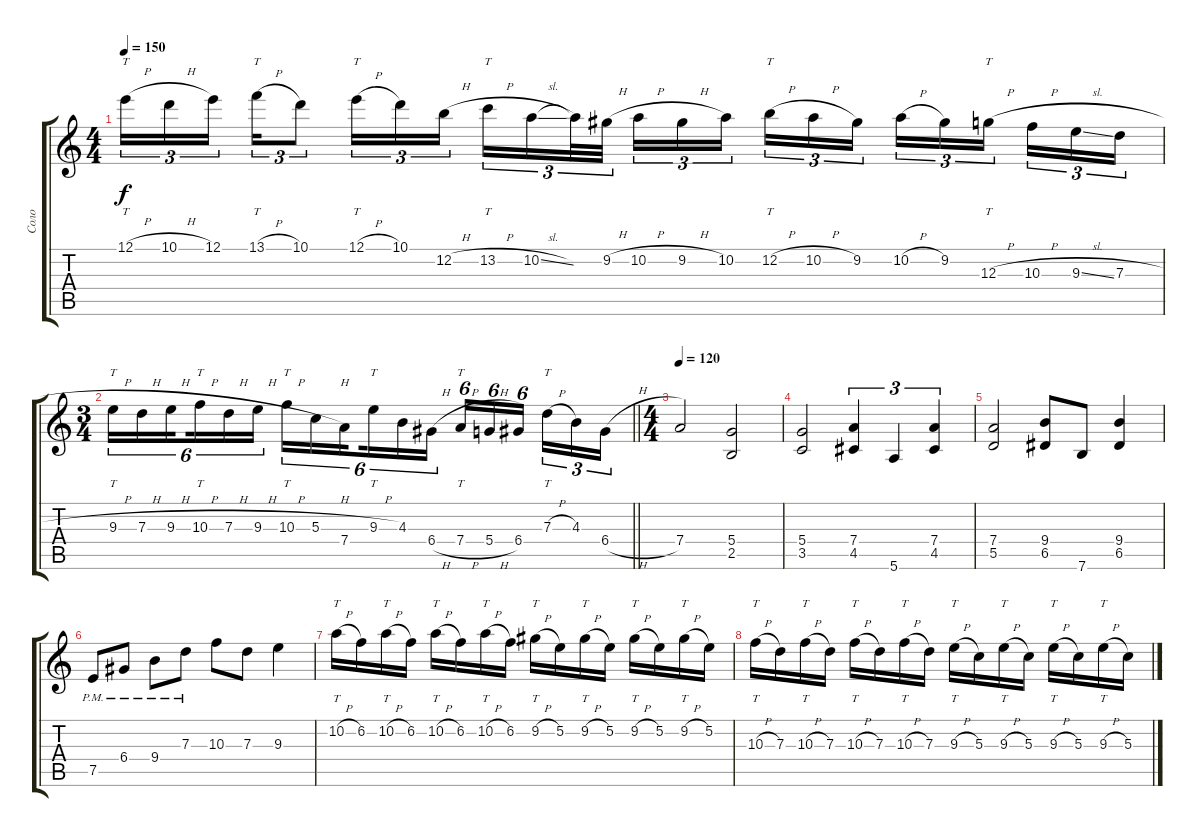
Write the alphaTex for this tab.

\track ("Соло" "Соло") {instrument distortionguitar}
\staff {score tabs}
\tuning (E4 B3 G3 D3 A2 E2) {hide}
\ts (4 4)
\tempo 150
\clef g2
\ks c
12.1{h}.16{tt tu (3 2) dy f} 10.1{h}.16{tu (3 2)} 12.1.16{tu (3 2) beam splitsecondary} 13.1{h}.16{tt tu (3 2)} 10.1.8{tu (3 2)} 12.1{h}.16{tt tu (3 2)} 10.1.16{tu (3 2)} 12.2{h}.16{tu (3 2) beam splitsecondary} 13.2{h}.16{tt tu (3 2)} 10.2{sl}.16{tu (3 2)} 10.2{t}.32{tu (3 2)} 9.2{h}.32{tu (3 2)} 10.2{h}.16{tu (3 2)} 9.2{h}.16{tu (3 2)} 10.2.16{tu (3 2) beam splitsecondary} 12.2{h}.16{tt tu (3 2)} 10.2{h}.16{tu (3 2)} 9.2.16{tu (3 2)} 10.2{h}.16{tu (3 2)} 9.2.16{tu (3 2)} 12.3{h}.16{tt tu (3 2) beam splitsecondary} 10.3{h}.16{tu (3 2)} 9.3{sl}.16{tu (3 2)} 7.3{h}.16{tu (3 2)} |
\ts (3 4)
\barLineRight lightlight
9.3{h}.16{tt tu (6 4)} 7.3{h}.16{tu (6 4)} 9.3{h}.16{tu (6 4) beam splitsecondary} 10.3{h}.16{tt tu (6 4)} 7.3{h}.16{tu (6 4)} 9.3{h}.16{tu (6 4)} 10.3{h}.16{tt tu (6 4)} 5.3{h}.16{tu (6 4)} 7.4.16{tu (6 4) beam splitsecondary} 9.3{h}.16{tt tu (6 4)} 4.3.16{tu (6 4)} 6.4{h}.16{tu (6 4)} 7.4{h}.16{tt tu (6 4)} 5.4{h}.16{tu (6 4)} 6.4.16{tu (6 4) beam splitsecondary} 7.3{h}.16{tt tu (3 2)} 4.3.16{tu (3 2)} 6.4{h}.16{tu (3 2)} |
\ts (4 4)
\tempo 120
7.4.2 (5.4 2.5).2 |
(5.4 3.5).2 (7.4 4.5).4{tu (3 2)} 5.6.4{tu (3 2)} (7.4 4.5).4{tu (3 2)} |
(7.4 5.5).2 (9.4 6.5).8 7.6.8 (9.4 6.5).4 |
7.5{pm}.8 6.4{pm}.8 9.4{pm}.8 7.3{pm}.8 10.3.8 7.3.8 9.3.4 |
10.2{h}.16{tt} 6.2.16 10.2{h}.16{tt} 6.2.16 10.2{h}.16{tt} 6.2.16 10.2{h}.16{tt} 6.2.16 9.2{h}.16{tt} 5.2.16 9.2{h}.16{tt} 5.2.16 9.2{h}.16{tt} 5.2.16 9.2{h}.16{tt} 5.2.16 |
10.3{h}.16{tt} 7.3.16 10.3{h}.16{tt} 7.3.16 10.3{h}.16{tt} 7.3.16 10.3{h}.16{tt} 7.3.16 9.3{h}.16{tt} 5.3.16 9.3{h}.16{tt} 5.3.16 9.3{h}.16{tt} 5.3.16 9.3{h}.16{tt} 5.3.16
